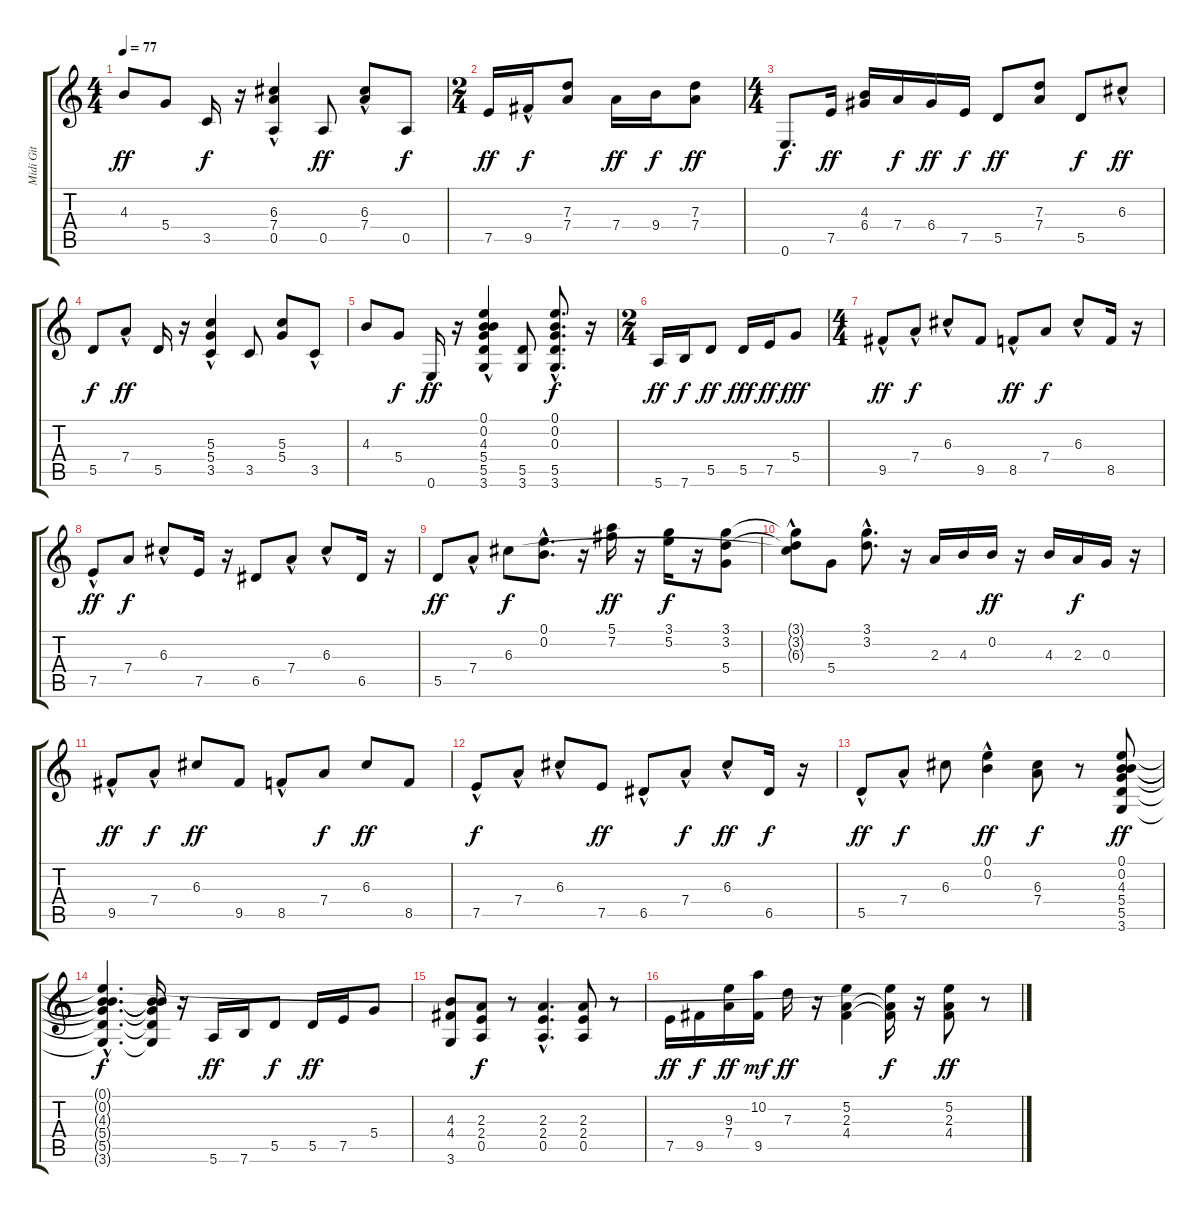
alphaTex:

\track ("Midi Git" "Midi Git") {instrument electricguitarclean}
\staff {score tabs}
\tuning (E4 B3 G3 D3 A2 E2) {hide}
\ts (4 4)
\tempo 77
\clef g2
\ks c
4.3.8{dy ff} 5.4.8 3.5.16{dy f} r.16 (6.3 7.4{hac} 0.5).4 0.5.8{dy ff} (6.3{hac} 7.4{hac}).8 0.5.8{dy f} |
\ts (2 4)
7.5.16{dy ff} 9.5{hac}.16{dy f} (7.3 7.4).8 7.4.16{dy ff} 9.4.16{dy f} (7.3 7.4).8{dy ff} |
\ts (4 4)
0.6.8{d dy f} 7.5.16{dy ff} (4.3 6.4).16 7.4.16{dy f} 6.4.16{dy ff} 7.5.16{dy f} 5.5.8{dy ff} (7.3 7.4).8 5.5.8{dy f} 6.3{hac}.8{dy ff} |
5.5.8{dy f} 7.4{hac}.8{dy ff} 5.5.16 r.16 (5.3{hac} 5.4{hac} 3.5).4 3.5.8 (5.3 5.4).8 3.5{hac}.8 |
4.3.8 5.4.8{dy f} 0.6.16{dy ff} r.16 (0.1{hac} 0.2{hac} 4.3{hac} 5.4{hac} 5.5 3.6).4 (5.5 3.6).8 (0.1{hac} 0.2{hac} 0.3{hac} 5.5{hac} 3.6{hac}).8{d dy f} r.16 |
\ts (2 4)
5.6.16{dy ff} 7.6.16{dy f} 5.5.8{dy ff} 5.5.16{dy fff} 7.5.16{dy ff} 5.4.8{dy fff} |
\ts (4 4)
9.5{hac}.8{dy ff} 7.4{hac}.8{dy f} 6.3{hac}.8 9.5.8 8.5{hac}.8{dy ff} 7.4.8{dy f} 6.3{hac}.8 8.5.16 r.16 |
7.5{hac}.8{dy ff} 7.4.8{dy f} 6.3{hac}.8 7.5.16 r.16 6.5.8 7.4{hac}.8 6.3{hac}.8 6.5.16 r.16 |
5.5.8{dy ff} 7.4{hac}.8 6.3.8{dy f} (0.1 0.2{hac}).8{d} r.16 (5.1 7.2).16{dy ff} r.16 (3.1 5.2).16{dy f} r.16 (3.1 3.2 5.4).8 |
(3.1{hac t} 3.2{hac t} 6.3{t}).8 5.4.8 (3.1{hac} 3.2{hac}).8{d} r.16 2.3.16 4.3.16 0.2.16{dy ff} r.16 4.3.16 2.3.16{dy f} 0.3.16 r.16 |
9.5{hac}.8{dy ff} 7.4{hac}.8{dy f} 6.3.8{dy ff} 9.5.8 8.5{hac}.8 7.4.8{dy f} 6.3.8{dy ff} 8.5.8 |
7.5{hac}.8{dy f} 7.4{hac}.8 6.3{hac}.8 7.5.8{dy ff} 6.5{hac}.8 7.4{hac}.8{dy f} 6.3{hac}.8{dy ff} 6.5.16{dy f} r.16 |
5.5{hac}.8{dy ff} 7.4{hac}.8{dy f} 6.3.8 (0.1{hac} 0.2{hac}).4{dy ff} (6.3 7.4).8{dy f} r.8 (0.1 0.2 4.3 5.4 5.5 3.6).8{dy ff} |
(0.1{hac t} 0.2{hac t} 4.3{hac t} 5.4{hac t} 5.5{hac t} 3.6{hac t}).4{d dy f} (0.2{t} 4.3{t} 5.4{t} 5.5{t} 3.6{t}).16 r.16 5.6.16{dy ff} 7.6.16 5.5.8{dy f} 5.5.16{dy ff} 7.5.16 5.4.8 |
(4.3 4.4 3.6).8 (2.3 2.4 0.5).8{dy f} r.8 (2.3{hac} 2.4{hac} 0.5{hac}).4{d} (2.3 2.4 0.5).8 r.8 |
7.5.16{dy ff} 9.5.16{dy f} (9.3 7.4).16{dy ff} (10.2 9.5).16{dy mf} 7.3.16{dy ff} r.16 (5.2 2.3 4.4).4 (0.1{t} 2.3{t} 4.4{t}).16{dy f} r.16 (5.2 2.3 4.4).8{dy ff} r.8
